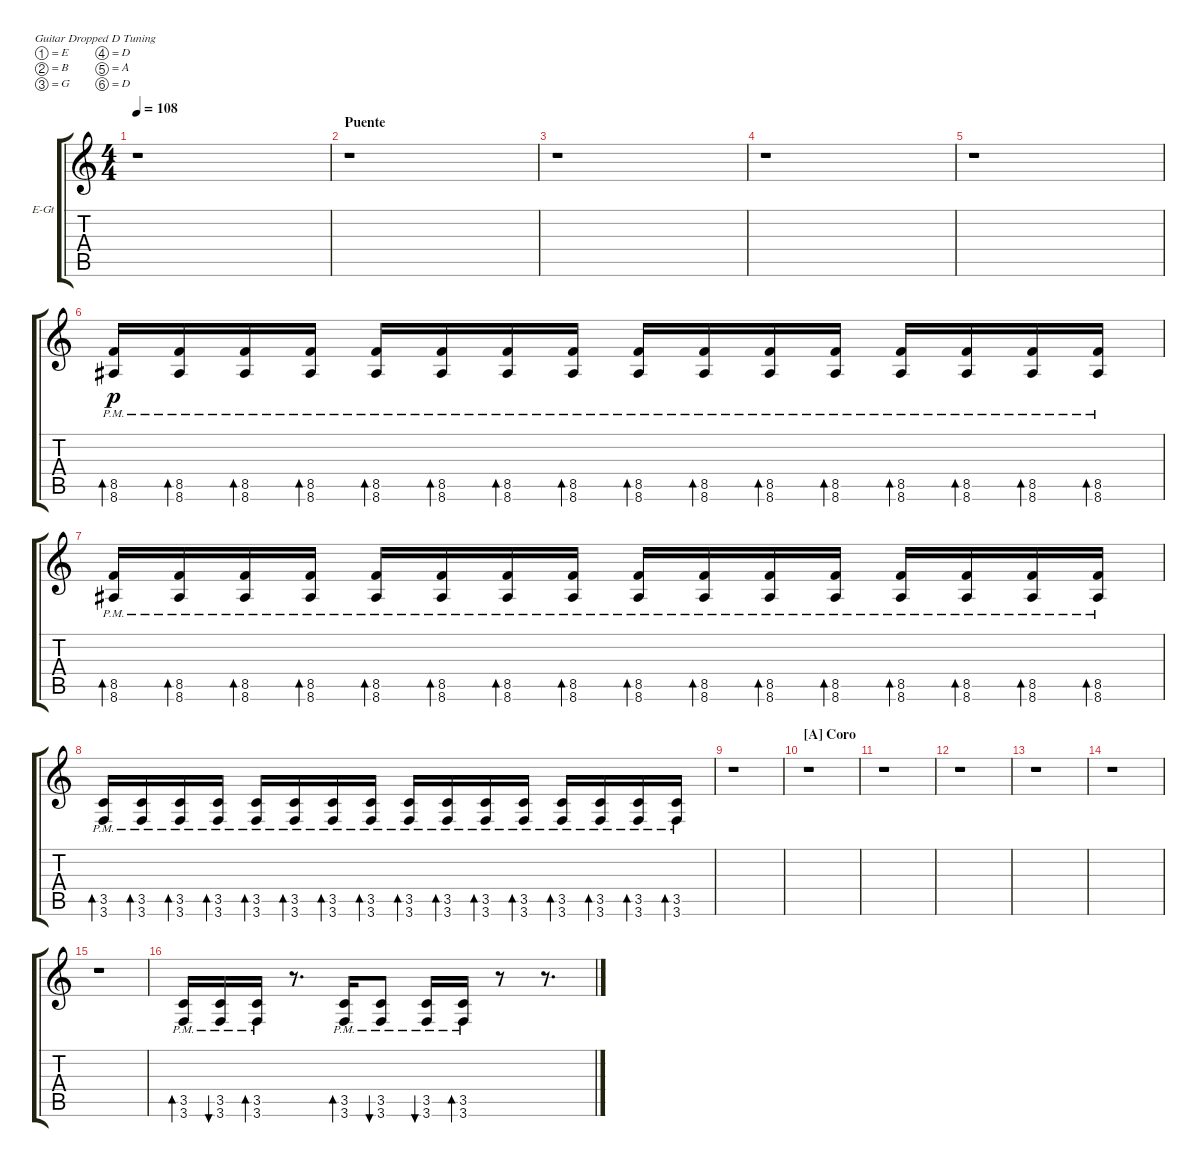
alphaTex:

\defaultSystemsLayout 4
\bracketExtendMode groupsimilarinstruments
\firstSystemTrackNameOrientation horizontal
\otherSystemsTrackNameOrientation horizontal
\track ("E. Guitar 2 (P.M.)" "E-Gt") {instrument distortionguitar}
\staff {score tabs}
\tuning (E4 B3 G3 D3 A2 D2)
\ts (4 4)
\tempo 108
\clef g2
\scale
0.333333
\ks c
r.1{dy p} |
\section ("" "Puente")
\scale
0.333333 r.1 |
\scale
0.333333 r.1 |
\scale
0.333333 r.1 |
\scale
0.333333 r.1 |
\scale
0.333333 (8.5{pm} 8.6{pm}).16{bd 30} (8.5{pm} 8.6{pm}).16{bd 30} (8.5{pm} 8.6{pm}).16{bd 30} (8.5{pm} 8.6{pm}).16{bd 30} (8.5{pm} 8.6{pm}).16{bd 30} (8.5{pm} 8.6{pm}).16{bd 30} (8.5{pm} 8.6{pm}).16{bd 30} (8.5{pm} 8.6{pm}).16{bd 30} (8.5{pm} 8.6{pm}).16{bd 30} (8.5{pm} 8.6{pm}).16{bd 30} (8.5{pm} 8.6{pm}).16{bd 30} (8.5{pm} 8.6{pm}).16{bd 30} (8.5{pm} 8.6{pm}).16{bd 30} (8.5{pm} 8.6{pm}).16{bd 30} (8.5{pm} 8.6{pm}).16{bd 30} (8.5{pm} 8.6{pm}).16{bd 30} |
\scale
0.333333 (8.5{pm} 8.6{pm}).16{bd 30} (8.5{pm} 8.6{pm}).16{bd 30} (8.5{pm} 8.6{pm}).16{bd 30} (8.5{pm} 8.6{pm}).16{bd 30} (8.5{pm} 8.6{pm}).16{bd 30} (8.5{pm} 8.6{pm}).16{bd 30} (8.5{pm} 8.6{pm}).16{bd 30} (8.5{pm} 8.6{pm}).16{bd 30} (8.5{pm} 8.6{pm}).16{bd 30} (8.5{pm} 8.6{pm}).16{bd 30} (8.5{pm} 8.6{pm}).16{bd 30} (8.5{pm} 8.6{pm}).16{bd 30} (8.5{pm} 8.6{pm}).16{bd 30} (8.5{pm} 8.6{pm}).16{bd 30} (8.5{pm} 8.6{pm}).16{bd 30} (8.5{pm} 8.6{pm}).16{bd 30} |
\scale
0.333333 (3.5{pm} 3.6{pm}).16{bd 30} (3.5{pm} 3.6{pm}).16{bd 30} (3.5{pm} 3.6{pm}).16{bd 30} (3.5{pm} 3.6{pm}).16{bd 30} (3.5{pm} 3.6{pm}).16{bd 30} (3.5{pm} 3.6{pm}).16{bd 30} (3.5{pm} 3.6{pm}).16{bd 30} (3.5{pm} 3.6{pm}).16{bd 30} (3.5{pm} 3.6{pm}).16{bd 30} (3.5{pm} 3.6{pm}).16{bd 30} (3.5{pm} 3.6{pm}).16{bd 30} (3.5{pm} 3.6{pm}).16{bd 30} (3.5{pm} 3.6{pm}).16{bd 30} (3.5{pm} 3.6{pm}).16{bd 30} (3.5{pm} 3.6{pm}).16{bd 30} (3.5{pm} 3.6{pm}).16{bd 30} |
\scale
0.333333 r.1 |
\section ("A" "Coro ")
\scale
0.333333 r.1 |
\scale
0.333333 r.1 |
\scale
0.333333 r.1 |
\scale
0.333333 r.1 |
\scale
0.333333 r.1 |
\scale
0.333333 r.1 |
\scale
0.333333 (3.6{pm} 3.5{pm}).16{bd 30} (3.6{pm} 3.5{pm}).16{bu 30} (3.6{pm} 3.5{pm}).16{bd 30} r.8{d} (3.6{pm} 3.5{pm}).16{bd 30} (3.6{pm} 3.5{pm}).8{bu 30} (3.6{pm} 3.5{pm}).16{bu 30} (3.6{pm} 3.5{pm}).16{bd 30} r.8 r.8{d}
